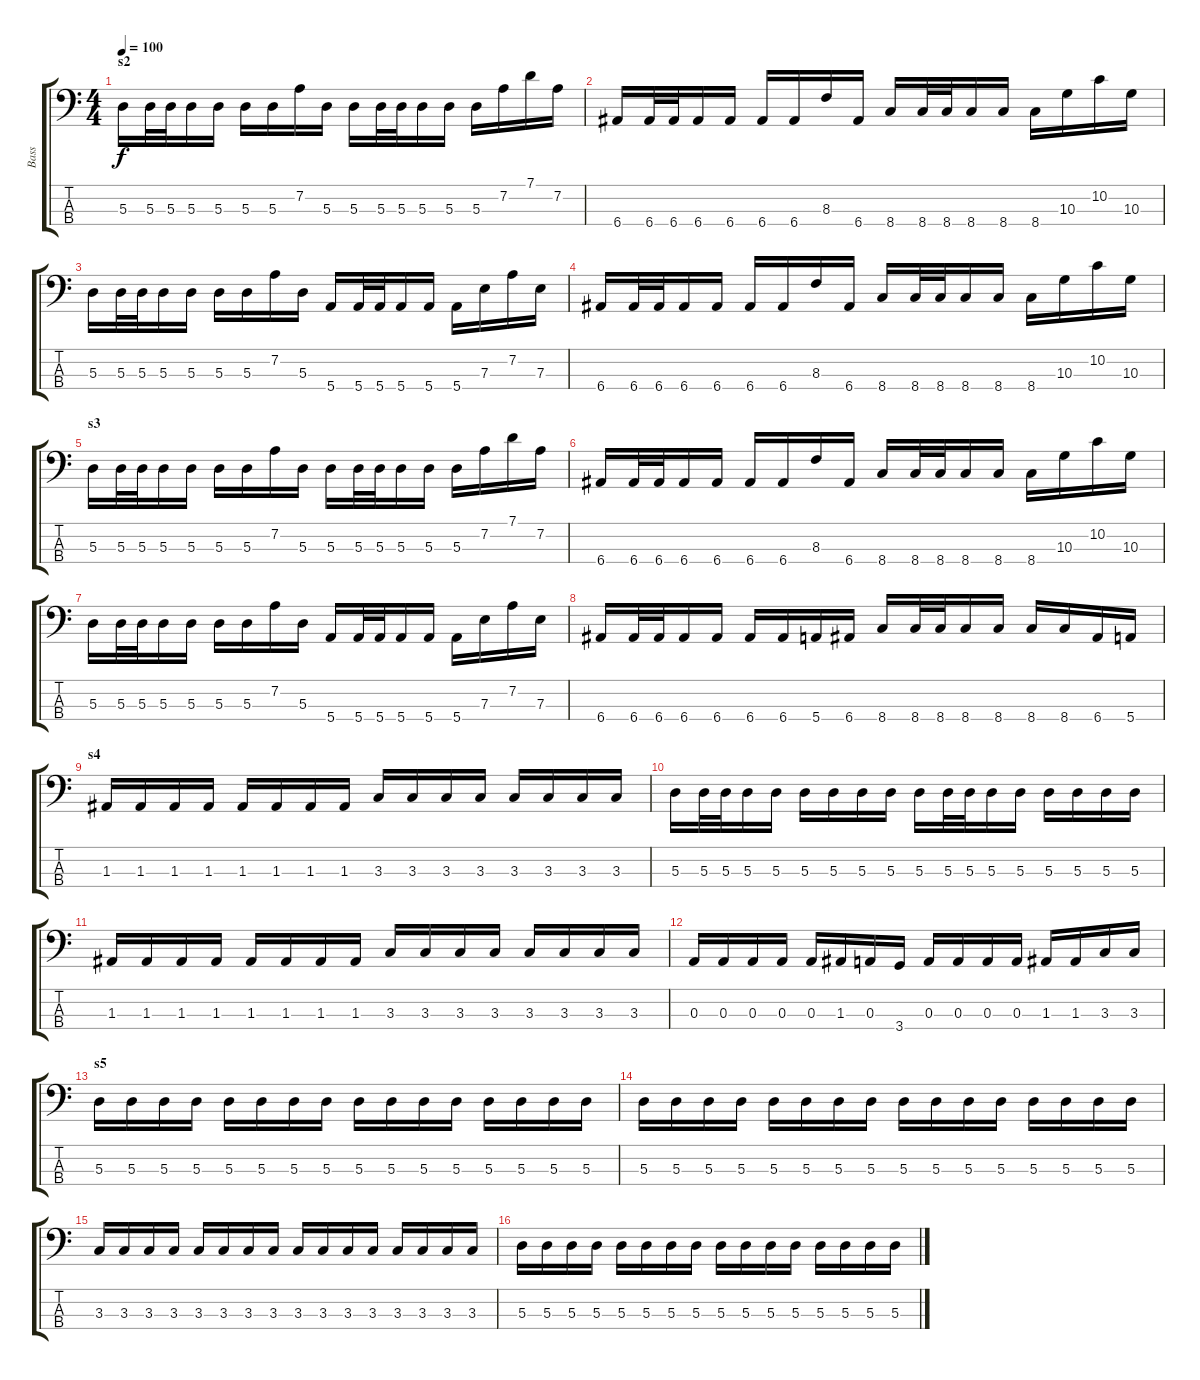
\track ("Bass" "Bass") {instrument electricbassfinger}
\staff {score tabs}
\tuning (G2 D2 A1 E1) {hide}
\ts (4 4)
\section ("" "s2")
\tempo 100
\clef f4
\ks c
5.3.16{dy f} 5.3.32 5.3.32 5.3.16 5.3.16 5.3.16 5.3.16 7.2.16 5.3.16 5.3.16 5.3.32 5.3.32 5.3.16 5.3.16 5.3.16 7.2.16 7.1.16 7.2.16 |
6.4.16 6.4.32 6.4.32 6.4.16 6.4.16 6.4.16 6.4.16 8.3.16 6.4.16 8.4.16 8.4.32 8.4.32 8.4.16 8.4.16 8.4.16 10.3.16 10.2.16 10.3.16 |
5.3.16 5.3.32 5.3.32 5.3.16 5.3.16 5.3.16 5.3.16 7.2.16 5.3.16 5.4.16 5.4.32 5.4.32 5.4.16 5.4.16 5.4.16 7.3.16 7.2.16 7.3.16 |
6.4.16 6.4.32 6.4.32 6.4.16 6.4.16 6.4.16 6.4.16 8.3.16 6.4.16 8.4.16 8.4.32 8.4.32 8.4.16 8.4.16 8.4.16 10.3.16 10.2.16 10.3.16 |
\section ("" "s3")
5.3.16 5.3.32 5.3.32 5.3.16 5.3.16 5.3.16 5.3.16 7.2.16 5.3.16 5.3.16 5.3.32 5.3.32 5.3.16 5.3.16 5.3.16 7.2.16 7.1.16 7.2.16 |
6.4.16 6.4.32 6.4.32 6.4.16 6.4.16 6.4.16 6.4.16 8.3.16 6.4.16 8.4.16 8.4.32 8.4.32 8.4.16 8.4.16 8.4.16 10.3.16 10.2.16 10.3.16 |
5.3.16 5.3.32 5.3.32 5.3.16 5.3.16 5.3.16 5.3.16 7.2.16 5.3.16 5.4.16 5.4.32 5.4.32 5.4.16 5.4.16 5.4.16 7.3.16 7.2.16 7.3.16 |
6.4.16 6.4.32 6.4.32 6.4.16 6.4.16 6.4.16 6.4.16 5.4.16 6.4.16 8.4.16 8.4.32 8.4.32 8.4.16 8.4.16 8.4.16 8.4.16 6.4.16 5.4.16 |
\section ("" "s4")
1.3.16 1.3.16 1.3.16 1.3.16 1.3.16 1.3.16 1.3.16 1.3.16 3.3.16 3.3.16 3.3.16 3.3.16 3.3.16 3.3.16 3.3.16 3.3.16 |
5.3.16 5.3.32 5.3.32 5.3.16 5.3.16 5.3.16 5.3.16 5.3.16 5.3.16 5.3.16 5.3.32 5.3.32 5.3.16 5.3.16 5.3.16 5.3.16 5.3.16 5.3.16 |
1.3.16 1.3.16 1.3.16 1.3.16 1.3.16 1.3.16 1.3.16 1.3.16 3.3.16 3.3.16 3.3.16 3.3.16 3.3.16 3.3.16 3.3.16 3.3.16 |
0.3.16 0.3.16 0.3.16 0.3.16 0.3.16 1.3.16 0.3.16 3.4.16 0.3.16 0.3.16 0.3.16 0.3.16 1.3.16 1.3.16 3.3.16 3.3.16 |
\section ("" "s5")
5.3.16 5.3.16 5.3.16 5.3.16 5.3.16 5.3.16 5.3.16 5.3.16 5.3.16 5.3.16 5.3.16 5.3.16 5.3.16 5.3.16 5.3.16 5.3.16 |
5.3.16 5.3.16 5.3.16 5.3.16 5.3.16 5.3.16 5.3.16 5.3.16 5.3.16 5.3.16 5.3.16 5.3.16 5.3.16 5.3.16 5.3.16 5.3.16 |
3.3.16 3.3.16 3.3.16 3.3.16 3.3.16 3.3.16 3.3.16 3.3.16 3.3.16 3.3.16 3.3.16 3.3.16 3.3.16 3.3.16 3.3.16 3.3.16 |
5.3.16 5.3.16 5.3.16 5.3.16 5.3.16 5.3.16 5.3.16 5.3.16 5.3.16 5.3.16 5.3.16 5.3.16 5.3.16 5.3.16 5.3.16 5.3.16
